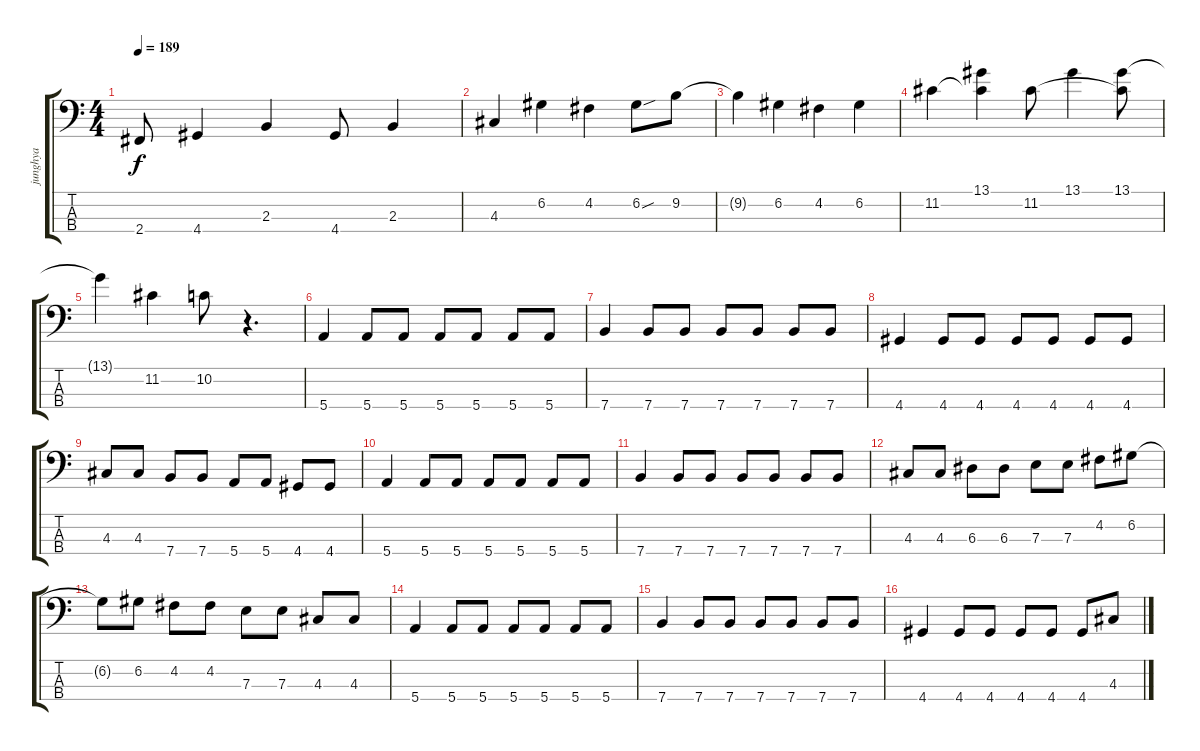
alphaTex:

\track ("junghya" "junghya") {instrument electricbassfinger}
\staff {score tabs}
\tuning (G2 D2 A1 E1) {hide}
\ts (4 4)
\tempo 189
\clef f4
\ks c
2.4{t}.8{dy f} 4.4.4 2.3.4 4.4.8 2.3.4 |
4.3.4 6.2.4 4.2.4 6.2{sou}.8 9.2.8 |
9.2{t}.4 6.2.4 4.2.4 6.2.4 |
11.2.4 (13.1 11.2{t}).4 11.2.8 13.1.4 (13.1 11.2{t}).8 |
13.1{t}.4 11.2.4 10.2.8 r.4{d} |
5.4.4 5.4.8 5.4.8 5.4.8 5.4.8 5.4.8 5.4.8 |
7.4.4 7.4.8 7.4.8 7.4.8 7.4.8 7.4.8 7.4.8 |
4.4.4 4.4.8 4.4.8 4.4.8 4.4.8 4.4.8 4.4.8 |
4.3.8 4.3.8 7.4.8 7.4.8 5.4.8 5.4.8 4.4.8 4.4.8 |
5.4.4 5.4.8 5.4.8 5.4.8 5.4.8 5.4.8 5.4.8 |
7.4.4 7.4.8 7.4.8 7.4.8 7.4.8 7.4.8 7.4.8 |
4.3.8 4.3.8 6.3.8 6.3.8 7.3.8 7.3.8 4.2.8 6.2.8 |
6.2{t}.8 6.2.8 4.2.8 4.2.8 7.3.8 7.3.8 4.3.8 4.3.8 |
5.4.4 5.4.8 5.4.8 5.4.8 5.4.8 5.4.8 5.4.8 |
7.4.4 7.4.8 7.4.8 7.4.8 7.4.8 7.4.8 7.4.8 |
4.4.4 4.4.8 4.4.8 4.4.8 4.4.8 4.4.8 4.3.8
